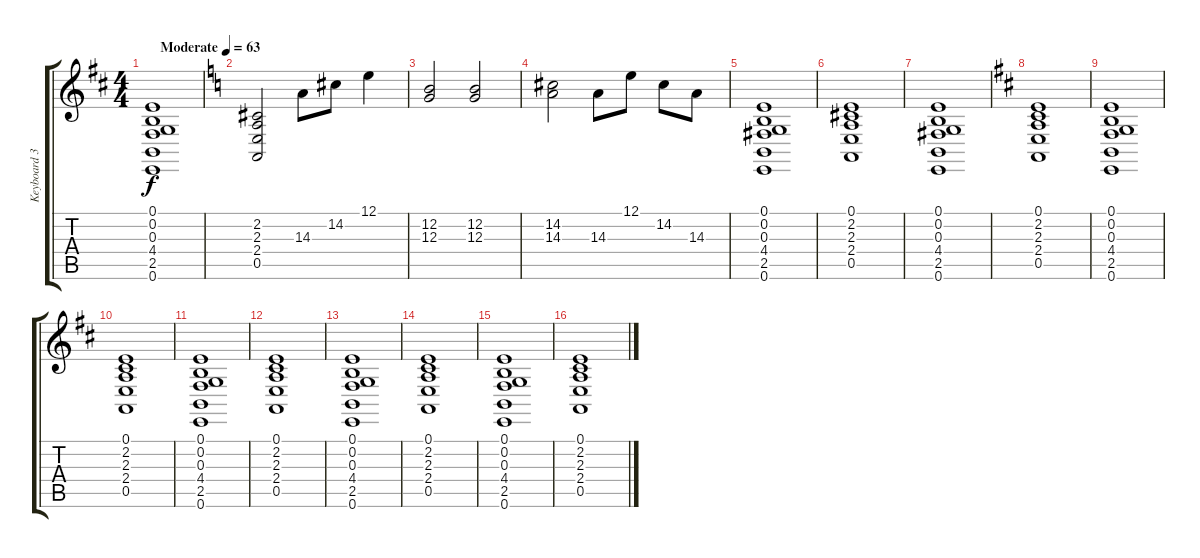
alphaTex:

\track ("Keyboard 3" "Keyboard 3") {instrument electricpiano1}
\staff {score tabs}
\tuning (E4 B3 G3 D3 A2 E2) {hide}
\ts (4 4)
\tempo (63 "Moderate")
\clef g2
\ks d
(0.1 0.2 0.3 4.4 2.5 0.6).1{dy f instrument electricpiano1} |
\ks c
(2.2 2.3 2.4 0.5).2 14.3.8 14.2.8 12.1.4 |
(12.2 12.3).2 (12.2 12.3).2 |
(14.2 14.3).2 14.3.8 12.1.8 14.2.8 14.3.8 |
(0.1 0.2 0.3 4.4 2.5 0.6).1 |
(0.1 2.2 2.3 2.4 0.5).1 |
(0.1 0.2 0.3 4.4 2.5 0.6).1 |
\ks d
(0.1 2.2 2.3 2.4 0.5).1 |
(0.1 0.2 0.3 4.4 2.5 0.6).1 |
(0.1 2.2 2.3 2.4 0.5).1 |
(0.1 0.2 0.3 4.4 2.5 0.6).1 |
(0.1 2.2 2.3 2.4 0.5).1 |
(0.1 0.2 0.3 4.4 2.5 0.6).1 |
(0.1 2.2 2.3 2.4 0.5).1 |
(0.1 0.2 0.3 4.4 2.5 0.6).1 |
(0.1 2.2 2.3 2.4 0.5).1
